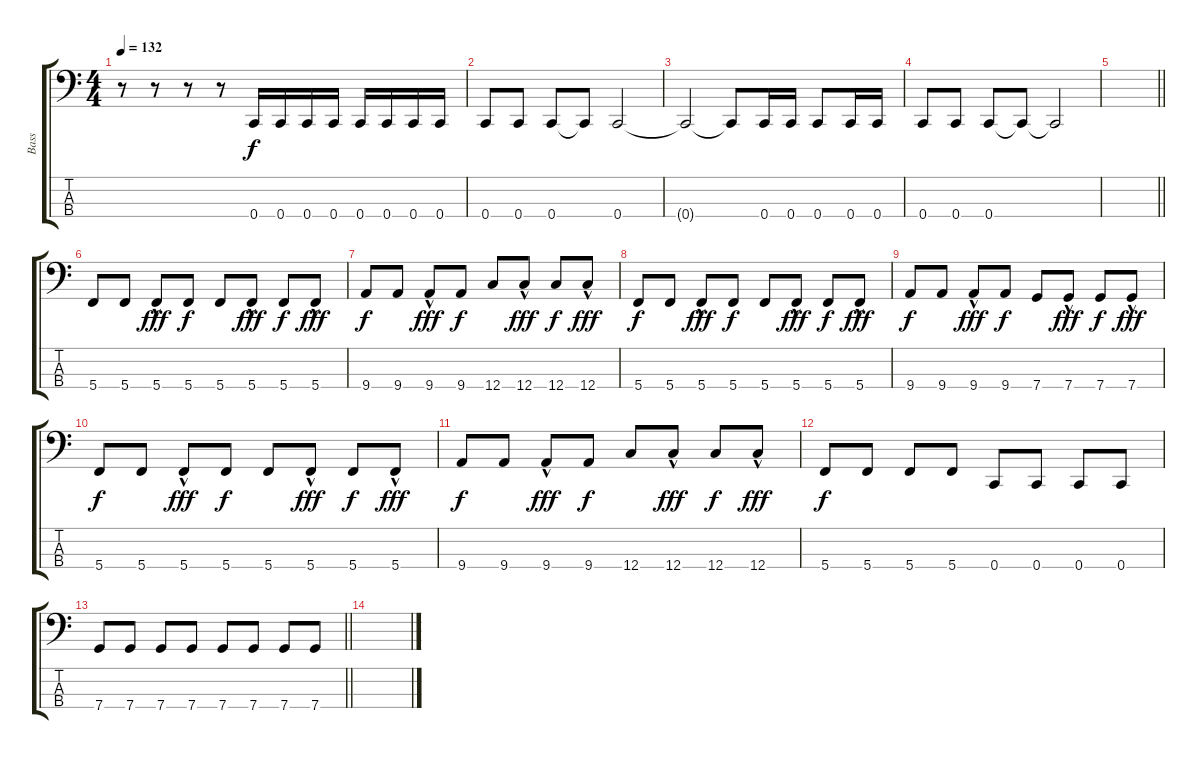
\track ("Bass" "Bass") {instrument electricbasspick}
\staff {score tabs}
\tuning (F2 C2 G1 C1) {hide}
\ts (4 4)
\tempo 132
\clef f4
\ks c
r.8{dy f} r.8 r.8 r.8 0.4.16 0.4.16 0.4.16 0.4.16 0.4.16 0.4.16 0.4.16 0.4.16 |
0.4.8 0.4.8 0.4.8 0.4{t}.8 0.4.2 |
0.4{t}.2 0.4{t}.8 0.4.16 0.4.16 0.4.8 0.4.16 0.4.16 |
0.4.8 0.4.8 0.4.8 0.4{t}.8 0.4{t}.2 |
\barLineRight lightlight
|
\section ("" "")
5.4.8 5.4.8 5.4{hac}.8{dy fff} 5.4.8{dy f} 5.4.8 5.4{hac}.8{dy fff} 5.4.8{dy f} 5.4{hac}.8{dy fff} |
9.4.8{dy f} 9.4.8 9.4{hac}.8{dy fff} 9.4.8{dy f} 12.4.8 12.4{hac}.8{dy fff} 12.4.8{dy f} 12.4{hac}.8{dy fff} |
5.4.8{dy f} 5.4.8 5.4{hac}.8{dy fff} 5.4.8{dy f} 5.4.8 5.4{hac}.8{dy fff} 5.4.8{dy f} 5.4{hac}.8{dy fff} |
9.4.8{dy f} 9.4.8 9.4{hac}.8{dy fff} 9.4.8{dy f} 7.4.8 7.4{hac}.8{dy fff} 7.4.8{dy f} 7.4{hac}.8{dy fff} |
5.4.8{dy f} 5.4.8 5.4{hac}.8{dy fff} 5.4.8{dy f} 5.4.8 5.4{hac}.8{dy fff} 5.4.8{dy f} 5.4{hac}.8{dy fff} |
9.4.8{dy f} 9.4.8 9.4{hac}.8{dy fff} 9.4.8{dy f} 12.4.8 12.4{hac}.8{dy fff} 12.4.8{dy f} 12.4{hac}.8{dy fff} |
5.4.8{dy f} 5.4.8 5.4.8 5.4.8 0.4.8 0.4.8 0.4.8 0.4.8 |
\barLineRight lightlight
7.4.8 7.4.8 7.4.8 7.4.8 7.4.8 7.4.8 7.4.8 7.4.8 |
\section ("" "")
